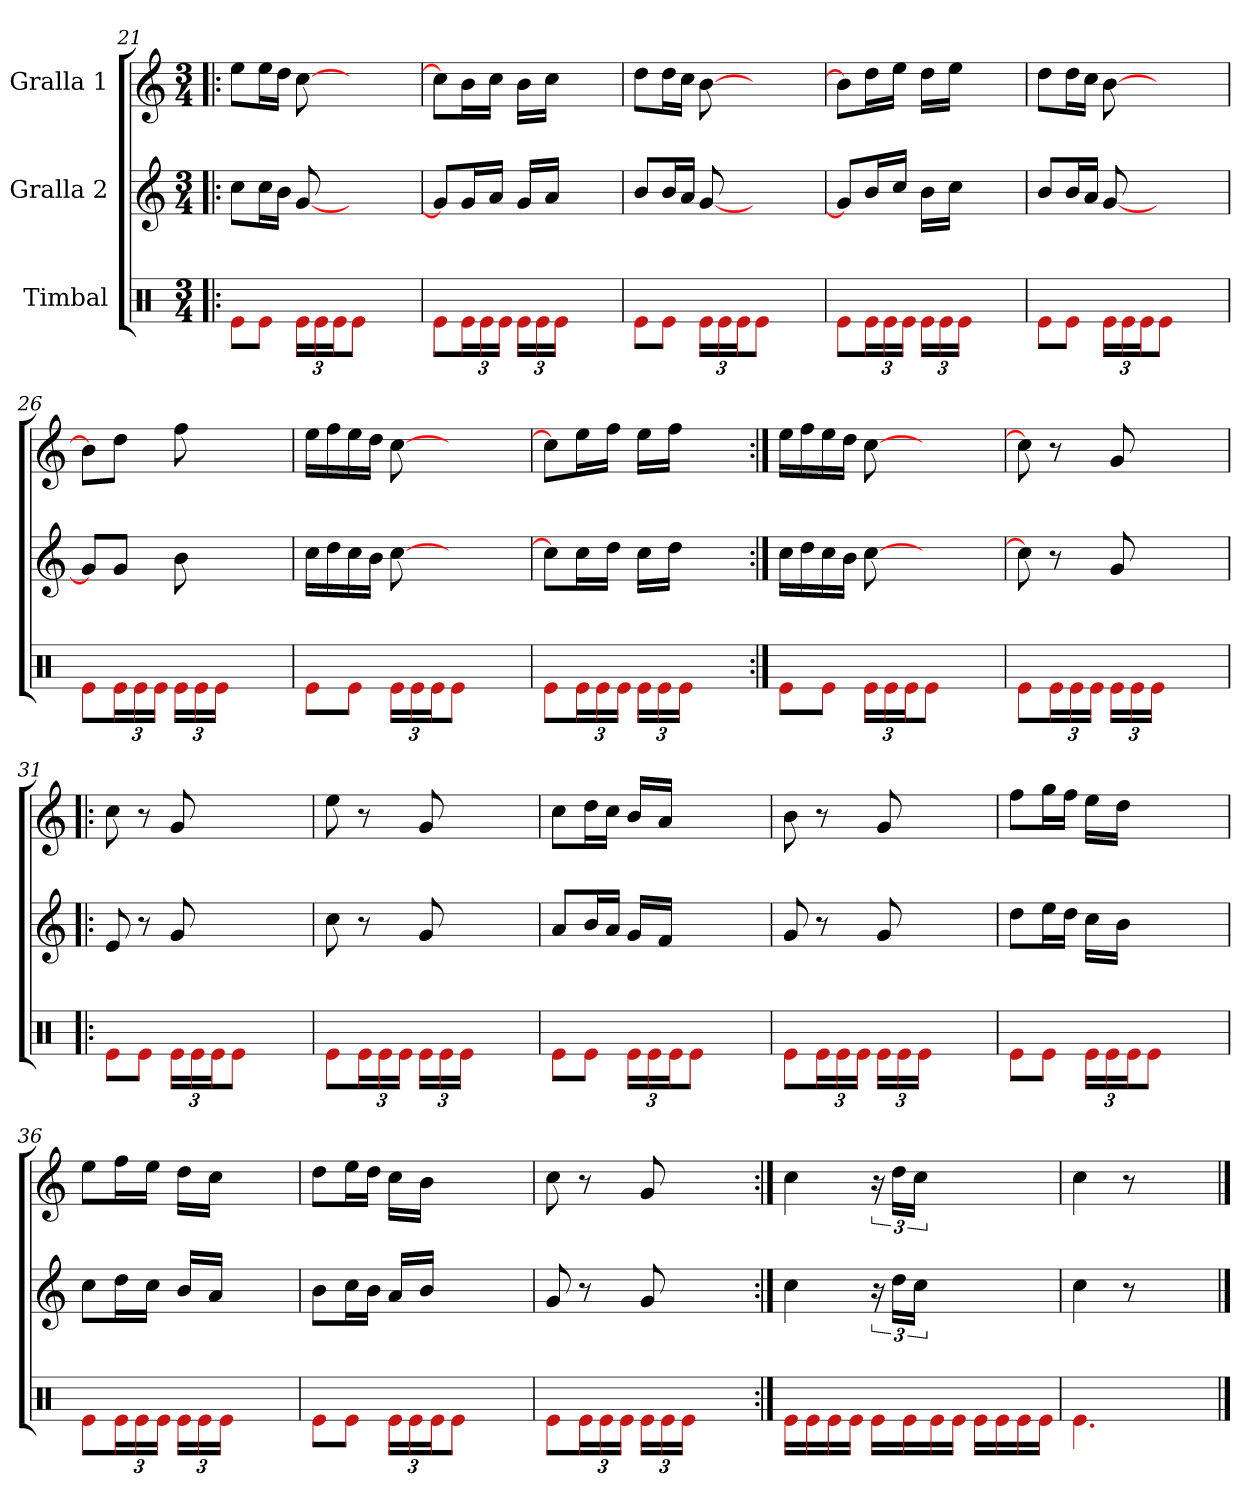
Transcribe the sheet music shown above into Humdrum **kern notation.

**kern	**kern	**kern
*part3	*part2	*part1
*staff3	*staff2	*staff1
*I"Timbal	*I"Gralla 2	*I"Gralla 1
!!LO:LB:g=z
*clefX	*clefG2	*clefG2
*k[]	*k[]	*k[]
*M3/4	*M3/4	*M3/4
=21!|:	=21!|:	=21!|:
*^	*	*
2.ryy	8e\L	8cc\L	8ee\L
.	8e\J	16cc\L	16ee\L
.	.	16b\JJ	16dd\JJ
*	*Xbrackettup	*	*
.	24e\LL	[8g/	[8cc\
.	24e\	.	.
.	24e\J	.	.
.	8e\J	8ryy	8ryy
.	4ryy	4ryy	4ryy
=22	=22	=22	=22
2.ryy	8e\L	8g/L]	8cc\L]
.	24e\L	16g/L	16b\L
.	24e\	.	.
.	.	16a/JJ	16cc\JJ
.	24e\JJ	.	.
.	24e\LL	16g/LL	16b\LL
.	24e\	.	.
.	.	16a/JJ	16cc\JJ
.	24e\JJ	.	.
.	4.ryy	4.ryy	4.ryy
=23	=23	=23	=23
2.ryy	8e\L	8b/L	8dd\L
.	8e\J	16b/L	16dd\L
.	.	16a/JJ	16cc\JJ
.	24e\LL	[8g/	[8b\
.	24e\	.	.
.	24e\J	.	.
.	8e\J	8ryy	8ryy
.	4ryy	4ryy	4ryy
=24	=24	=24	=24
2.ryy	8e\L	8g/L]	8b\L]
.	24e\L	16b/L	16dd\L
.	24e\	.	.
.	.	16cc/JJ	16ee\JJ
.	24e\JJ	.	.
.	24e\LL	16b\LL	16dd\LL
.	24e\	.	.
.	.	16cc\JJ	16ee\JJ
.	24e\JJ	.	.
.	4.ryy	4.ryy	4.ryy
=25	=25	=25	=25
2.ryy	8e\L	8b/L	8dd\L
.	8e\J	16b/L	16dd\L
.	.	16a/JJ	16cc\JJ
.	24e\LL	[8g/	[8b\
.	24e\	.	.
.	24e\J	.	.
.	8e\J	8ryy	8ryy
.	4ryy	4ryy	4ryy
=26	=26	=26	=26
2.ryy	8e\L	8g/L]	8b\L]
.	24e\L	8g/J	8dd\J
.	24e\	.	.
.	24e\JJ	.	.
.	24e\LL	8b\	8ff\
.	24e\	.	.
.	24e\JJ	.	.
.	4.ryy	4.ryy	4.ryy
!!LO:PB:g=z
=27	=27	=27	=27
2.ryy	8e\L	16cc\LL	16ee\LL
.	.	16dd\	16ff\
.	8e\J	16cc\	16ee\
.	.	16b\JJ	16dd\JJ
.	24e\LL	[8cc\	[8cc\
.	24e\	.	.
.	24e\J	.	.
.	8e\J	8ryy	8ryy
.	4ryy	4ryy	4ryy
=28	=28	=28	=28
2.ryy	8e\L	8cc\L]	8cc\L]
.	24e\L	16cc\L	16ee\L
.	24e\	.	.
.	.	16dd\JJ	16ff\JJ
.	24e\JJ	.	.
.	24e\LL	16cc\LL	16ee\LL
.	24e\	.	.
.	.	16dd\JJ	16ff\JJ
.	24e\JJ	.	.
.	4.ryy	4.ryy	4.ryy
=29:|!	=29:|!	=29:|!	=29:|!
2.ryy	8e\L	16cc\LL	16ee\LL
.	.	16dd\	16ff\
.	8e\J	16cc\	16ee\
.	.	16b\JJ	16dd\JJ
.	24e\LL	[8cc\	[8cc\
.	24e\	.	.
.	24e\J	.	.
.	8e\J	8ryy	8ryy
.	4ryy	4ryy	4ryy
=30	=30	=30	=30
2.ryy	8e\L	8cc\]	8cc\]
.	24e\L	8r	8r
.	24e\	.	.
.	24e\JJ	.	.
.	24e\LL	8g/	8g/
.	24e\	.	.
.	24e\JJ	.	.
.	4.ryy	4.ryy	4.ryy
=31!|:	=31!|:	=31!|:	=31!|:
2.ryy	8e\L	8e/	8cc\
.	8e\J	8r	8r
.	24e\LL	8g/	8g/
.	24e\	.	.
.	24e\J	.	.
.	8e\J	8ryy	8ryy
.	4ryy	4ryy	4ryy
=32	=32	=32	=32
2.ryy	8e\L	8cc\	8ee\
.	24e\L	8r	8r
.	24e\	.	.
.	24e\JJ	.	.
.	24e\LL	8g/	8g/
.	24e\	.	.
.	24e\JJ	.	.
.	4.ryy	4.ryy	4.ryy
!!LO:LB:g=z
=33	=33	=33	=33
2.ryy	8e\L	8a/L	8cc\L
.	8e\J	16b/L	16dd\L
.	.	16a/JJ	16cc\JJ
.	24e\LL	16g/LL	16b/LL
.	24e\	.	.
.	.	16f/JJ	16a/JJ
.	24e\J	.	.
.	8e\J	8ryy	8ryy
.	4ryy	4ryy	4ryy
=34	=34	=34	=34
2.ryy	8e\L	8g/	8b\
.	24e\L	8r	8r
.	24e\	.	.
.	24e\JJ	.	.
.	24e\LL	8g/	8g/
.	24e\	.	.
.	24e\JJ	.	.
.	4.ryy	4.ryy	4.ryy
=35	=35	=35	=35
2.ryy	8e\L	8dd\L	8ff\L
.	8e\J	16ee\L	16gg\L
.	.	16dd\JJ	16ff\JJ
.	24e\LL	16cc\LL	16ee\LL
.	24e\	.	.
.	.	16b\JJ	16dd\JJ
.	24e\J	.	.
.	8e\J	8ryy	8ryy
.	4ryy	4ryy	4ryy
=36	=36	=36	=36
2.ryy	8e\L	8cc\L	8ee\L
.	24e\L	16dd\L	16ff\L
.	24e\	.	.
.	.	16cc\JJ	16ee\JJ
.	24e\JJ	.	.
.	24e\LL	16b/LL	16dd\LL
.	24e\	.	.
.	.	16a/JJ	16cc\JJ
.	24e\JJ	.	.
.	4.ryy	4.ryy	4.ryy
=37	=37	=37	=37
2.ryy	8e\L	8b\L	8dd\L
.	8e\J	16cc\L	16ee\L
.	.	16b\JJ	16dd\JJ
.	24e\LL	16a/LL	16cc\LL
.	24e\	.	.
.	.	16b/JJ	16b\JJ
.	24e\J	.	.
.	8e\J	8ryy	8ryy
.	4ryy	4ryy	4ryy
=38	=38	=38	=38
2.ryy	8e\L	8g/	8cc\
.	24e\L	8r	8r
.	24e\	.	.
.	24e\JJ	.	.
.	24e\LL	8g/	8g/
.	24e\	.	.
.	24e\JJ	.	.
.	4.ryy	4.ryy	4.ryy
!!LO:LB:g=z
=39:|!	=39:|!	=39:|!	=39:|!
2.ryy	16e\LL	4cc\	4cc\
.	16e\	.	.
.	16e\	.	.
.	16e\JJ	.	.
.	16e\LL	24r	24r
.	.	24dd\LL	24dd\LL
.	16e\	.	.
.	.	24cc\JJ	24cc\JJ
.	16e\	4.ryy	4.ryy
.	16e\JJ	.	.
.	16e\LL	.	.
.	16e\	.	.
.	16e\	.	.
.	16e\JJ	.	.
=40	=40	=40	=40
2.ryy	4.e\	4cc\	4cc\
.	.	8r	8r
.	4.ryy	4.ryy	4.ryy
*v	*v	*	*
==	==	==
*-	*-	*-
